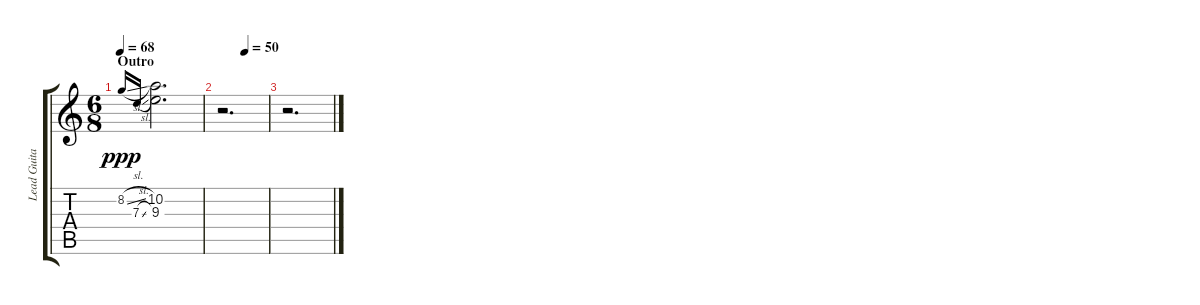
\track ("Lead Guitar (Rune Kjeldsen)" "Lead Guita") {instrument distortionguitar}
\staff {score tabs}
\tuning (E4 B3 G3 D3 A2 E2) {hide}
\ts (6 8)
\section ("" "Outro")
\tempo 68
\clef g2
\ks aminor
8.2{sl}.16{gr onbeat dy ppp} 7.3{sl}.16{gr onbeat} (10.2 9.3).2{d} |
\tempo (50 0.5)
r.2{d} |
r.2{d}
